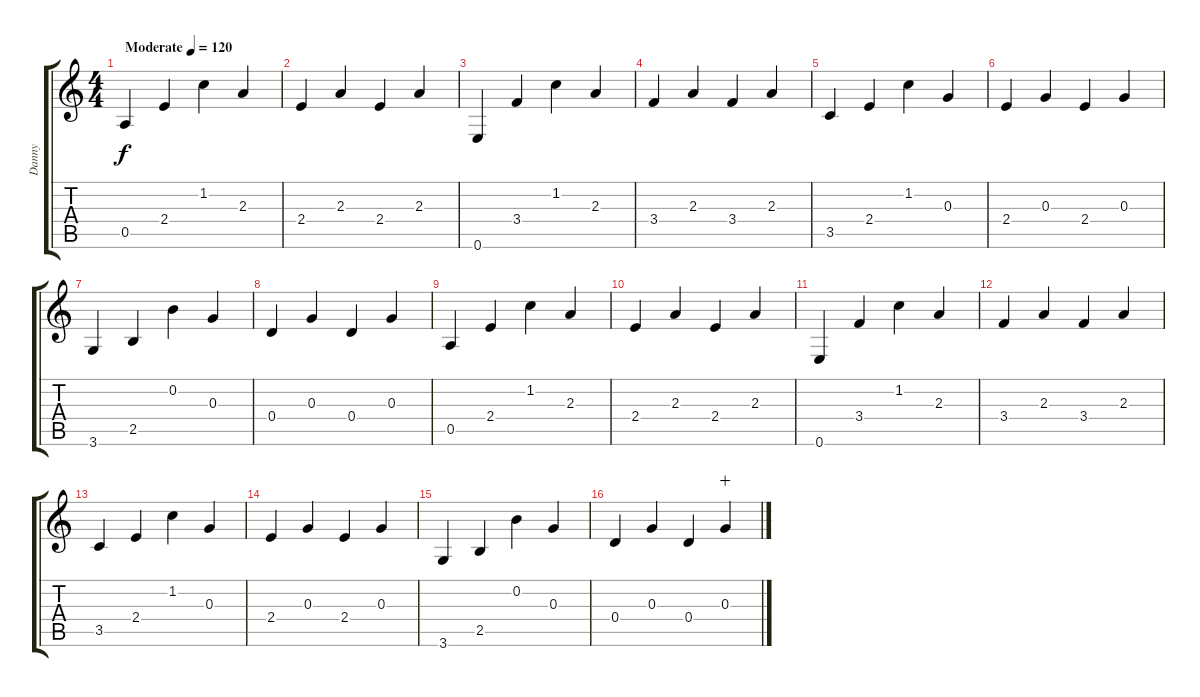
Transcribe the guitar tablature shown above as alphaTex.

\track ("Danny" "Danny") {instrument acousticguitarsteel}
\staff {score tabs}
\tuning (E4 B3 G3 D3 A2 E2) {hide}
\ts (4 4)
\tempo (120 "Moderate")
\clef g2
\ks c
0.5.4{dy f instrument acousticguitarsteel} 2.4.4 1.2.4 2.3.4 |
2.4.4 2.3.4 2.4.4 2.3.4 |
0.6.4 3.4.4 1.2.4 2.3.4 |
3.4.4 2.3.4 3.4.4 2.3.4 |
3.5.4 2.4.4 1.2.4 0.3.4 |
2.4.4 0.3.4 2.4.4 0.3.4 |
3.6.4 2.5.4 0.2.4 0.3.4 |
0.4.4 0.3.4 0.4.4 0.3.4 |
0.5.4 2.4.4 1.2.4 2.3.4 |
2.4.4 2.3.4 2.4.4 2.3.4 |
0.6.4 3.4.4 1.2.4 2.3.4 |
3.4.4 2.3.4 3.4.4 2.3.4 |
3.5.4 2.4.4 1.2.4 0.3.4 |
2.4.4 0.3.4 2.4.4 0.3.4 |
3.6.4 2.5.4 0.2.4 0.3.4 |
0.4.4 0.3.4 0.4.4 0.3.4{wahc}
